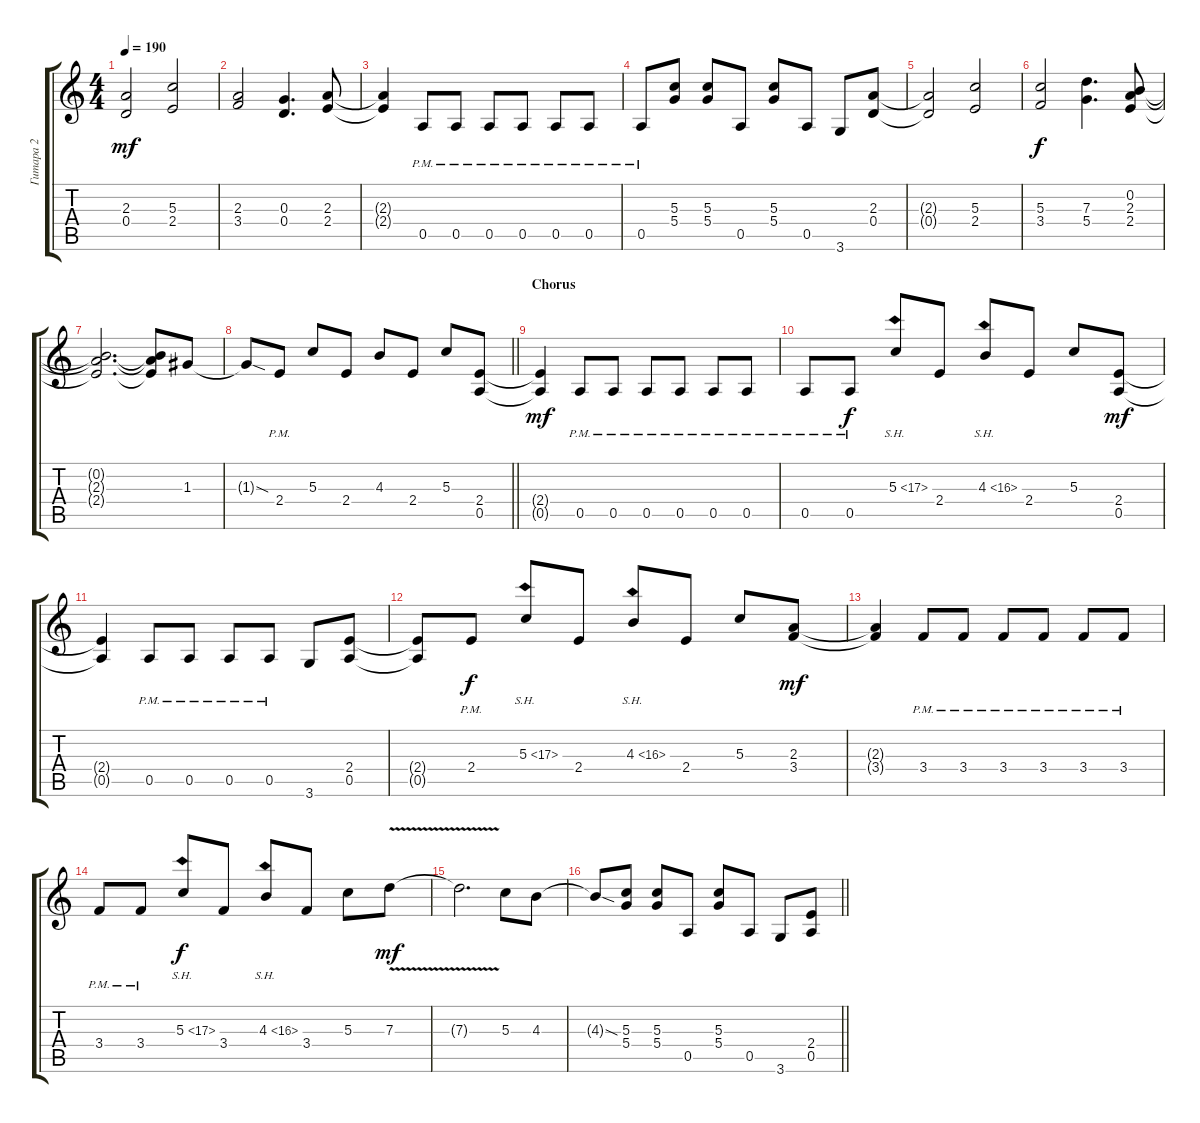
\track ("Гитара 2" "Гитара 2") {instrument distortionguitar}
\staff {score tabs}
\tuning (E4 B3 G3 D3 A2 E2) {hide}
\ts (4 4)
\tempo 190
\clef g2
\ks aminor
(2.3{t} 0.4{t}).2{dy mf} (5.3 2.4).2 |
(2.3 3.4).2 (0.3 0.4).4{d} (2.3 2.4).8 |
(2.3{t} 2.4{t}).4 0.5{pm}.8 0.5{pm}.8 0.5{pm}.8 0.5{pm}.8 0.5{pm}.8 0.5{pm}.8 |
0.5{pm}.8 (5.3 5.4).8 (5.3 5.4).8 0.5.8 (5.3 5.4).8 0.5.8 3.6.8 (2.3 0.4).8 |
(2.3{t} 0.4{t}).2 (5.3 2.4).2 |
(5.3 3.4).2{dy f} (7.3 5.4).4{d} (0.2 2.3 2.4).8 |
(0.2{t} 2.3{t} 2.4{t}).2{d} (0.2{t} 2.3{t} 2.4{t}).8 1.3.8 |
\barLineRight lightlight
1.3{sod t}.8 2.4{pm}.8 5.3.8 2.4.8 4.3.8 2.4.8 5.3.8 (2.4 0.5).8 |
\section ("" "Chorus")
(2.4{t} 0.5{t}).4{dy mf} 0.5{pm}.8 0.5{pm}.8 0.5{pm}.8 0.5{pm}.8 0.5{pm}.8 0.5{pm}.8 |
0.5{pm}.8 0.5{pm}.8{dy f} 5.3{sh 12}.8 2.4.8 4.3{sh 12}.8 2.4.8 5.3.8 (2.4 0.5).8{dy mf} |
(2.4{t} 0.5{t}).4 0.5{pm}.8 0.5{pm}.8 0.5{pm}.8 0.5{pm}.8 3.6.8 (2.4 0.5).8 |
(2.4{t} 0.5{t}).8 2.4{pm}.8{dy f} 5.3{sh 12}.8 2.4.8 4.3{sh 12}.8 2.4.8 5.3.8 (2.3 3.4).8{dy mf} |
(2.3{t} 3.4{t}).4 3.4{pm}.8 3.4{pm}.8 3.4{pm}.8 3.4{pm}.8 3.4{pm}.8 3.4{pm}.8 |
3.4{pm}.8 3.4{pm}.8 5.3{sh 12}.8{dy f} 3.4.8 4.3{sh 12}.8 3.4.8 5.3.8 7.3{v}.8{dy mf} |
7.3{t}.2{d} 5.3.8 4.3.8 |
\barLineRight lightlight
4.3{sod t}.8 (5.3 5.4).8 (5.3 5.4).8 0.5.8 (5.3 5.4).8 0.5.8 3.6.8 (2.4 0.5).8
